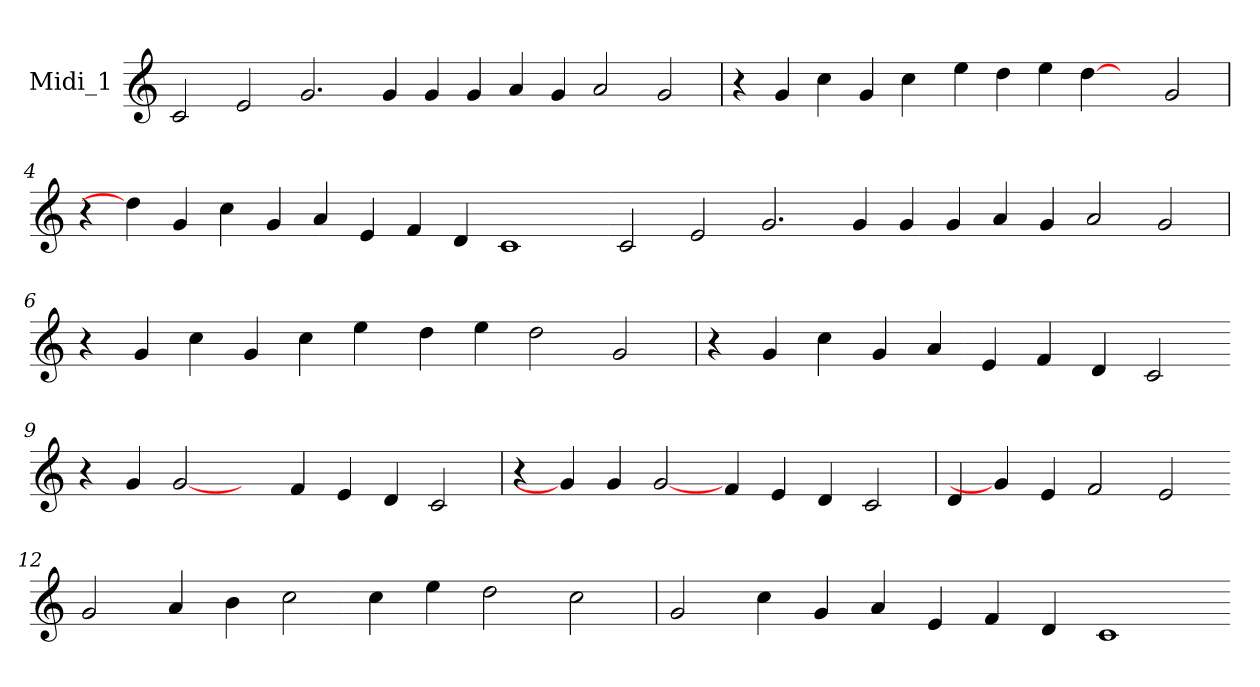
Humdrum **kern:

**kern
*part1
*staff1
*I"Midi_1
*clefG2
*k[]
*C:
=1
2c
2e
2.g
4g
4g
4g
4a
4g
2a
2g
=2
4r
4g
4cc
4g
4cc
!!LO:LB:g=z
=3-
4ee
4dd
4ee
[4dd
4ryy
2g
=4
4r
4dd]
4g
4cc
4g
4a
4e
4f
4d
1c
!!LO:LB:g=z
=5-
2c
2e
2.g
4g
4g
4g
4a
4g
2a
2g
=6
4r
4g
4cc
4g
4cc
4ee
!!LO:LB:g=z
=7-
4dd
4ee
2dd
2g
=8
4r
4g
4cc
4g
4a
4e
4f
4d
2c
!!LO:LB:g=z
=9-
4r
4g
[2g
4ryy
4f
4e
4d
2c
=10
4r
4g]
4g
[2g
4f
4e
4d
2c
=11
4d
4g]
4e
2f
2e
!!LO:LB:g=z
=12-
2g
4a
4b
2cc
4cc
4ee
2dd
2cc
=13
2g
4cc
4g
4a
4e
4f
4d
1c
=-
*-
